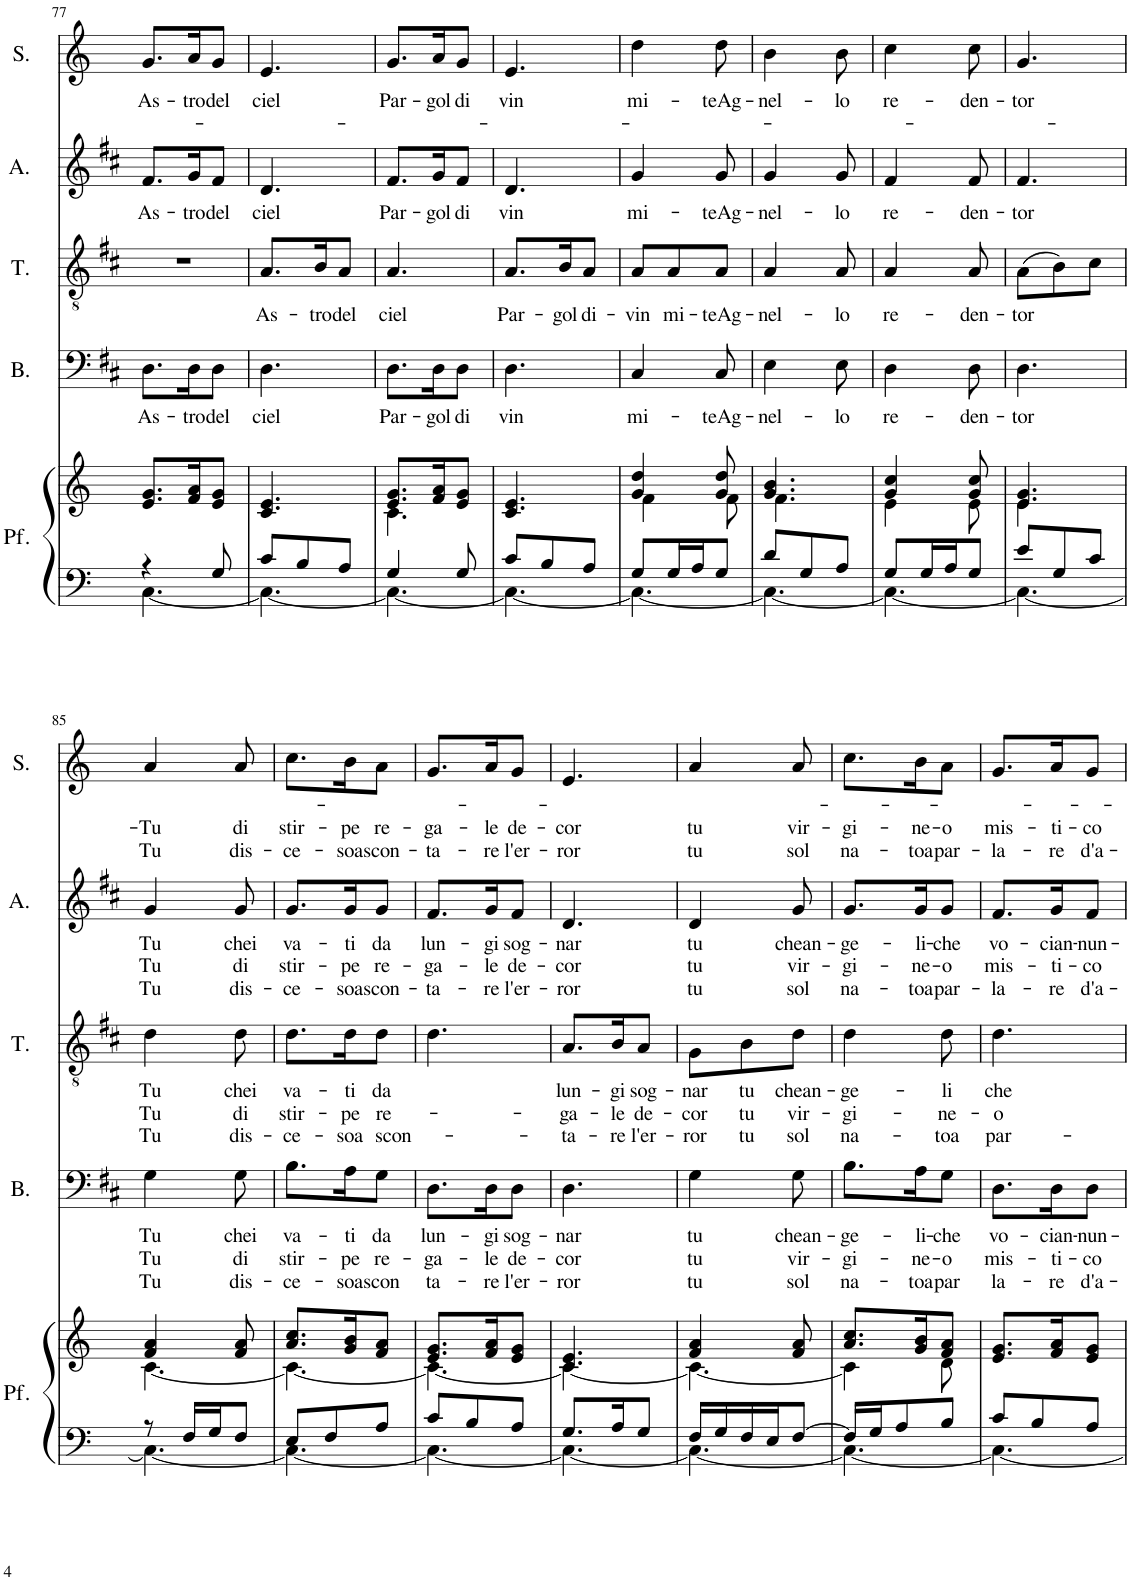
**kern	**kern	**kern	**text	**text	**text	**kern	**text	**text	**text	**kern	**text	**text	**text	**kern	**text	**text	**text
*part5	*part5	*part4	*part4	*part4	*part4	*part3	*part3	*part3	*part3	*part2	*part2	*part2	*part2	*part1	*part1	*part1	*part1
*staff6	*staff5	*staff4	*staff4	*staff4	*staff4	*staff3	*staff3	*staff3	*staff3	*staff2	*staff2	*staff2	*staff2	*staff1	*staff1	*staff1	*staff1
*I"Piano	*	*I"Basso	*	*	*	*I"Tenore	*	*	*	*I"Contralto	*	*	*	*I"Soprano	*	*	*
*	*	*I'B.	*	*	*	*I'T.	*	*	*	*	*	*	*	*I'S.	*	*	*
!!LO:PB:g=z
*clefF4	*clefG2	*clefF4	*	*	*	*clefGv2	*	*	*	*clefG2	*	*	*	*clefG2	*	*	*
*k[]	*k[]	*k[f#c#]	*	*	*	*k[f#c#]	*	*	*	*k[f#c#]	*	*	*	*k[]	*	*	*
*M3/8	*M3/8	*M3/8	*	*	*	*M3/8	*	*	*	*M3/8	*	*	*	*M3/8	*	*	*
=77	=77	=77	=77	=77	=77	=77	=77	=77	=77	=77	=77	=77	=77	=77	=77	=77	=77
*^	*	*	*	*	*	*	*	*	*	*	*	*	*	*	*	*	*
!	!	!	!	!LO:LY:b	!	!	!	!	!	!	!	!LO:LY:b	!	!	!	!LO:LY:b	!	!
4r	[4.C\	8.e/ 8.g/L	8.D\L	As-	.	.	4.r	.	.	.	8.f#/L	As-	.	.	8.g/L	As-	.	.
!	!	!	!	!LO:LY:b	!	!	!	!	!	!	!	!LO:LY:b	!	!	!	!LO:LY:b	!	!
.	.	16f/ 16a/K	16D\K	-tro	.	.	.	.	.	.	16g/K	-tro	.	.	16a/K	-tro	.	.
!	!	!	!	!LO:LY:b	!	!	!	!	!	!	!	!LO:LY:b	!	!	!	!LO:LY:b	!	!
8G/	.	8e/ 8g/J	8D\J	del	.	.	.	.	.	.	8f#/J	del	.	.	8g/J	del	.	.
=78	=78	=78	=78	=78	=78	=78	=78	=78	=78	=78	=78	=78	=78	=78	=78	=78	=78	=78
!	!	!	!	!LO:LY:b	!	!	!	!LO:LY:b	!	!	!	!LO:LY:b	!	!	!	!LO:LY:b	!	!
8c/L	4.C\_	4.c/ 4.e/	4.D\	ciel	.	.	8.A/L	As-	.	.	4.d/	ciel	.	.	4.e/	ciel	.	.
8B/	.	.	.	.	.	.	.	.	.	.	.	.	.	.	.	.	.	.
!	!	!	!	!	!	!	!	!LO:LY:b	!	!	!	!	!	!	!	!	!	!
.	.	.	.	.	.	.	16B/K	-tro	.	.	.	.	.	.	.	.	.	.
!	!	!	!	!	!	!	!	!LO:LY:b	!	!	!	!	!	!	!	!	!	!
8A/J	.	.	.	.	.	.	8A/J	del	.	.	.	.	.	.	.	.	.	.
=79	=79	=79	=79	=79	=79	=79	=79	=79	=79	=79	=79	=79	=79	=79	=79	=79	=79	=79
*	*	*^	*	*	*	*	*	*	*	*	*	*	*	*	*	*	*	*
!	!	!	!	!	!LO:LY:b	!	!	!	!LO:LY:b	!	!	!	!LO:LY:b	!	!	!	!LO:LY:b	!	!
4G/	4.C\_	8.e/ 8.g/L	4.c\	8.D\L	Par-	.	.	4.A/	ciel	.	.	8.f#/L	Par-	.	.	8.g/L	Par-	.	.
!	!	!	!	!	!LO:LY:b	!	!	!	!	!	!	!	!LO:LY:b	!	!	!	!LO:LY:b	!	!
.	.	16f/ 16a/K	.	16D\K	-gol	.	.	.	.	.	.	16g/K	-gol	.	.	16a/K	-gol	.	.
!	!	!	!	!	!LO:LY:b	!	!	!	!	!	!	!	!LO:LY:b	!	!	!	!LO:LY:b	!	!
8G/	.	8e/ 8g/J	.	8D\J	di	.	.	.	.	.	.	8f#/J	di	.	.	8g/J	di	.	.
*	*	*v	*v	*	*	*	*	*	*	*	*	*	*	*	*	*	*	*	*
=80	=80	=80	=80	=80	=80	=80	=80	=80	=80	=80	=80	=80	=80	=80	=80	=80	=80	=80
!	!	!	!	!LO:LY:b	!	!	!	!LO:LY:b	!	!	!	!LO:LY:b	!	!	!	!LO:LY:b	!	!
8c/L	4.C\_	4.c/ 4.e/	4.D\	vin	.	.	8.A/L	Par-	.	.	4.d/	vin	.	.	4.e/	vin	.	.
8B/	.	.	.	.	.	.	.	.	.	.	.	.	.	.	.	.	.	.
!	!	!	!	!	!	!	!	!LO:LY:b	!	!	!	!	!	!	!	!	!	!
.	.	.	.	.	.	.	16B/K	-gol	.	.	.	.	.	.	.	.	.	.
!	!	!	!	!	!	!	!	!LO:LY:b	!	!	!	!	!	!	!	!	!	!
8A/J	.	.	.	.	.	.	8A/J	di-	.	.	.	.	.	.	.	.	.	.
=81	=81	=81	=81	=81	=81	=81	=81	=81	=81	=81	=81	=81	=81	=81	=81	=81	=81	=81
*	*	*^	*	*	*	*	*	*	*	*	*	*	*	*	*	*	*	*
!	!	!	!	!	!LO:LY:b	!	!	!	!LO:LY:b	!	!	!	!LO:LY:b	!	!	!	!LO:LY:b	!	!
8G/L	4.C\_	4g/ 4dd/	4f\	4C#/	mi-	.	.	8A/L	-vin	.	.	4g/	mi-	.	.	4dd\	mi-	.	.
!	!	!	!	!	!	!	!	!	!LO:LY:b	!	!	!	!	!	!	!	!	!	!
16G/L	.	.	.	.	.	.	.	8A/	mi-	.	.	.	.	.	.	.	.	.	.
16A/J	.	.	.	.	.	.	.	.	.	.	.	.	.	.	.	.	.	.	.
!	!	!	!	!	!LO:LY:b	!	!	!	!LO:LY:b	!	!	!	!LO:LY:b	!	!	!	!LO:LY:b	!	!
8G/J	.	8g/ 8dd/	8f\	8C#/	-teAg-	.	.	8A/J	-teAg-	.	.	8g/	-teAg-	.	.	8dd\	-teAg-	.	.
=82	=82	=82	=82	=82	=82	=82	=82	=82	=82	=82	=82	=82	=82	=82	=82	=82	=82	=82	=82
!	!	!	!	!	!LO:LY:b	!	!	!	!LO:LY:b	!	!	!	!LO:LY:b	!	!	!	!LO:LY:b	!	!
8d/L	4.C\_	4.g/ 4.b/	4.f\	4E\	-nel-	.	.	4A/	-nel-	.	.	4g/	-nel-	.	.	4b\	-nel-	.	.
8G/	.	.	.	.	.	.	.	.	.	.	.	.	.	.	.	.	.	.	.
!	!	!	!	!	!LO:LY:b	!	!	!	!LO:LY:b	!	!	!	!LO:LY:b	!	!	!	!LO:LY:b	!	!
8A/J	.	.	.	8E\	lo	.	.	8A/	-lo	.	.	8g/	lo	.	.	8b\	lo	.	.
=83	=83	=83	=83	=83	=83	=83	=83	=83	=83	=83	=83	=83	=83	=83	=83	=83	=83	=83	=83
!	!	!	!	!	!LO:LY:b	!	!	!	!LO:LY:b	!	!	!	!LO:LY:b	!	!	!	!LO:LY:b	!	!
8G/L	4.C\_	4g/ 4cc/	4e\	4D\	re-	.	.	4A/	re-	.	.	4f#/	re-	.	.	4cc\	re-	.	.
16G/L	.	.	.	.	.	.	.	.	.	.	.	.	.	.	.	.	.	.	.
16A/J	.	.	.	.	.	.	.	.	.	.	.	.	.	.	.	.	.	.	.
!	!	!	!	!	!LO:LY:b	!	!	!	!LO:LY:b	!	!	!	!LO:LY:b	!	!	!	!LO:LY:b	!	!
8G/J	.	8g/ 8cc/	8e\	8D\	-den-	.	.	8A/	-den-	.	.	8f#/	-den-	.	.	8cc\	-den-	.	.
=84	=84	=84	=84	=84	=84	=84	=84	=84	=84	=84	=84	=84	=84	=84	=84	=84	=84	=84	=84
!	!	!	!	!	!LO:LY:b	!	!	!	!LO:LY:b	!	!	!	!LO:LY:b	!	!	!	!LO:LY:b	!	!
8e/L	4.C\_	4.e/ 4.g/	4.e\	4.D\	-tor	.	.	(8A\L	-tor	.	.	4.f#/	-tor	.	.	4.g/	-tor	.	.
8G/	.	.	.	.	.	.	.	8B\)	.	.	.	.	.	.	.	.	.	.	.
8c/J	.	.	.	.	.	.	.	8c#\J	.	.	.	.	.	.	.	.	.	.	.
!!LO:LB:g=z
=85	=85	=85	=85	=85	=85	=85	=85	=85	=85	=85	=85	=85	=85	=85	=85	=85	=85	=85	=85
!	!	!	!	!	!LO:LY:b	!LO:LY:b	!LO:LY:b	!	!LO:LY:b	!LO:LY:b	!LO:LY:b	!	!LO:LY:b	!LO:LY:b	!LO:LY:b	!	!	!LO:LY:b	!LO:LY:b
8r	4.C\_	4f/ 4a/	[4.c\	4G\	Tu	Tu	Tu	4d\	Tu	Tu	Tu	4g/	Tu	Tu	Tu	4a/	.	Tu	Tu
16F/LL	.	.	.	.	.	.	.	.	.	.	.	.	.	.	.	.	.	.	.
16G/J	.	.	.	.	.	.	.	.	.	.	.	.	.	.	.	.	.	.	.
!	!	!	!	!	!LO:LY:b	!LO:LY:b	!LO:LY:b	!	!LO:LY:b	!LO:LY:b	!LO:LY:b	!	!LO:LY:b	!LO:LY:b	!LO:LY:b	!	!	!LO:LY:b	!LO:LY:b
8F/J	.	8f/ 8a/	.	8G\	chei	di	dis-	8d\	chei	di	dis-	8g/	chei	di	dis-	8a/	.	di	dis-
=86	=86	=86	=86	=86	=86	=86	=86	=86	=86	=86	=86	=86	=86	=86	=86	=86	=86	=86	=86
!	!	!	!	!	!LO:LY:b	!LO:LY:b	!LO:LY:b	!	!LO:LY:b	!LO:LY:b	!LO:LY:b	!	!LO:LY:b	!LO:LY:b	!LO:LY:b	!	!	!LO:LY:b	!LO:LY:b
8E/L	4.C\_	8.a/ 8.cc/L	4.c\_	8.B\L	va-	stir-	-ce-	8.d\L	va-	stir-	-ce-	8.g/L	va-	stir-	-ce-	8.cc\L	.	stir-	-ce-
8F/	.	.	.	.	.	.	.	.	.	.	.	.	.	.	.	.	.	.	.
!	!	!	!	!	!LO:LY:b	!LO:LY:b	!LO:LY:b	!	!LO:LY:b	!LO:LY:b	!LO:LY:b	!	!LO:LY:b	!LO:LY:b	!LO:LY:b	!	!	!LO:LY:b	!LO:LY:b
.	.	16g/ 16b/K	.	16A\K	-ti	-pe	-soa	16d\K	-ti	-pe	-soa	16g/K	-ti	-pe	-soa	16b\K	.	-pe	-soa
!	!	!	!	!	!LO:LY:b	!LO:LY:b	!LO:LY:b	!	!LO:LY:b	!LO:LY:b	!LO:LY:b	!	!LO:LY:b	!LO:LY:b	!LO:LY:b	!	!	!LO:LY:b	!LO:LY:b
8A/J	.	8f/ 8a/J	.	8G\J	da	re-	scon	8d\J	da	re-	scon-	8g/J	da	re-	scon-	8a\J	.	re-	scon-
=87	=87	=87	=87	=87	=87	=87	=87	=87	=87	=87	=87	=87	=87	=87	=87	=87	=87	=87	=87
!	!	!	!	!	!LO:LY:b	!LO:LY:b	!LO:LY:b	!	!	!	!	!	!LO:LY:b	!LO:LY:b	!LO:LY:b	!	!	!LO:LY:b	!LO:LY:b
8c/L	4.C\_	8.e/ 8.g/L	4.c\_	8.D\L	lun-	-ga-	ta-	4.d\	.	.	.	8.f#/L	lun-	-ga-	-ta-	8.g/L	.	-ga-	-ta-
8B/	.	.	.	.	.	.	.	.	.	.	.	.	.	.	.	.	.	.	.
!	!	!	!	!	!LO:LY:b	!LO:LY:b	!LO:LY:b	!	!	!	!	!	!LO:LY:b	!LO:LY:b	!LO:LY:b	!	!	!LO:LY:b	!LO:LY:b
.	.	16f/ 16a/K	.	16D\K	-gi	-le	-re	.	.	.	.	16g/K	-gi	-le	-re	16a/K	.	-le	-re
!	!	!	!	!	!LO:LY:b	!LO:LY:b	!LO:LY:b	!	!	!	!	!	!LO:LY:b	!LO:LY:b	!LO:LY:b	!	!	!LO:LY:b	!LO:LY:b
8A/J	.	8e/ 8g/J	.	8D\J	sog-	de-	l'er-	.	.	.	.	8f#/J	sog-	de-	l'er-	8g/J	.	de-	l'er-
=88	=88	=88	=88	=88	=88	=88	=88	=88	=88	=88	=88	=88	=88	=88	=88	=88	=88	=88	=88
!	!	!	!	!	!LO:LY:b	!LO:LY:b	!LO:LY:b	!	!LO:LY:b	!LO:LY:b	!LO:LY:b	!	!LO:LY:b	!LO:LY:b	!LO:LY:b	!	!	!LO:LY:b	!LO:LY:b
8.G/L	4.C\_	4.c/ 4.e/	4.c\_	4.D\	-nar	-cor	-ror	8.A/L	lun-	-ga-	-ta-	4.d/	-nar	-cor	-ror	4.e/	.	-cor	-ror
!	!	!	!	!	!	!	!	!	!LO:LY:b	!LO:LY:b	!LO:LY:b	!	!	!	!	!	!	!	!
16A/K	.	.	.	.	.	.	.	16B/K	-gi	-le	-re	.	.	.	.	.	.	.	.
!	!	!	!	!	!	!	!	!	!LO:LY:b	!LO:LY:b	!LO:LY:b	!	!	!	!	!	!	!	!
8G/J	.	.	.	.	.	.	.	8A/J	sog-	de-	l'er-	.	.	.	.	.	.	.	.
=89	=89	=89	=89	=89	=89	=89	=89	=89	=89	=89	=89	=89	=89	=89	=89	=89	=89	=89	=89
!	!	!	!	!	!LO:LY:b	!LO:LY:b	!LO:LY:b	!	!LO:LY:b	!LO:LY:b	!LO:LY:b	!	!LO:LY:b	!LO:LY:b	!LO:LY:b	!	!	!LO:LY:b	!LO:LY:b
16F/LL	4.C\_	4f/ 4a/	4.c\_	4G\	tu	tu	tu	8G\L	-nar	-cor	-ror	4d/	tu	tu	tu	4a/	.	tu	tu
16G/	.	.	.	.	.	.	.	.	.	.	.	.	.	.	.	.	.	.	.
!	!	!	!	!	!	!	!	!	!LO:LY:b	!LO:LY:b	!LO:LY:b	!	!	!	!	!	!	!	!
16F/	.	.	.	.	.	.	.	8B\	tu	tu	tu	.	.	.	.	.	.	.	.
16E/J	.	.	.	.	.	.	.	.	.	.	.	.	.	.	.	.	.	.	.
!	!	!	!	!	!LO:LY:b	!LO:LY:b	!LO:LY:b	!	!LO:LY:b	!LO:LY:b	!LO:LY:b	!	!LO:LY:b	!LO:LY:b	!LO:LY:b	!	!	!LO:LY:b	!LO:LY:b
[8F/J	.	8f/ 8a/	.	8G\	chean-	vir-	sol	8d\J	chean-	vir-	sol	8g/	chean-	vir-	sol	8a/	.	vir-	sol
=90	=90	=90	=90	=90	=90	=90	=90	=90	=90	=90	=90	=90	=90	=90	=90	=90	=90	=90	=90
!	!	!	!	!	!LO:LY:b	!LO:LY:b	!LO:LY:b	!	!LO:LY:b	!LO:LY:b	!LO:LY:b	!	!LO:LY:b	!LO:LY:b	!LO:LY:b	!	!	!LO:LY:b	!LO:LY:b
16F/LL]	4.C\_	8.a/ 8.cc/L	4c\]	8.B\L	-ge-	-gi-	na-	4d\	-ge-	-gi-	na-	8.g/L	-ge-	-gi-	na-	8.cc\L	.	-gi-	na-
16G/J	.	.	.	.	.	.	.	.	.	.	.	.	.	.	.	.	.	.	.
8A/	.	.	.	.	.	.	.	.	.	.	.	.	.	.	.	.	.	.	.
!	!	!	!	!	!LO:LY:b	!LO:LY:b	!LO:LY:b	!	!	!	!	!	!LO:LY:b	!LO:LY:b	!LO:LY:b	!	!	!LO:LY:b	!LO:LY:b
.	.	16g/ 16b/K	.	16A\K	-li-	-ne-	-toa	.	.	.	.	16g/K	-li-	-ne-	-toa	16b\K	.	-ne-	-toa
!	!	!	!	!	!LO:LY:b	!LO:LY:b	!LO:LY:b	!	!LO:LY:b	!LO:LY:b	!LO:LY:b	!	!LO:LY:b	!LO:LY:b	!LO:LY:b	!	!	!LO:LY:b	!LO:LY:b
8B/J	.	8f/ 8a/J	8d\	8G\J	-che	-o	par	8d\	-li	-ne-	-toa	8g/J	-che	-o	par-	8a\J	.	-o	par-
=91	=91	=91	=91	=91	=91	=91	=91	=91	=91	=91	=91	=91	=91	=91	=91	=91	=91	=91	=91
!	!	!	!	!	!LO:LY:b	!LO:LY:b	!LO:LY:b	!	!LO:LY:b	!LO:LY:b	!LO:LY:b	!	!LO:LY:b	!LO:LY:b	!LO:LY:b	!	!	!LO:LY:b	!LO:LY:b
*	*	*v	*v	*	*	*	*	*	*	*	*	*	*	*	*	*	*	*	*
8c/L	4.C\_	8.e/ 8.g/L	8.D\L	vo-	mis-	la-	4.d\	che	-o	par-	8.f#/L	vo-	mis-	-la-	8.g/L	.	mis-	-la-
8B/	.	.	.	.	.	.	.	.	.	.	.	.	.	.	.	.	.	.
!	!	!	!	!LO:LY:b	!LO:LY:b	!LO:LY:b	!	!	!	!	!	!LO:LY:b	!LO:LY:b	!LO:LY:b	!	!	!LO:LY:b	!LO:LY:b
.	.	16f/ 16a/K	16D\K	-cian-	-ti-	-re	.	.	.	.	16g/K	-cian-	-ti-	-re	16a/K	.	-ti-	-re
!	!	!	!	!LO:LY:b	!LO:LY:b	!LO:LY:b	!	!	!	!	!	!LO:LY:b	!LO:LY:b	!LO:LY:b	!	!	!LO:LY:b	!LO:LY:b
8A/J	.	8e/ 8g/J	8D\J	-nun-	-co	d'a-	.	.	.	.	8f#/J	-nun-	-co	d'a-	8g/J	.	-co	d'a-
*v	*v	*	*	*	*	*	*	*	*	*	*	*	*	*	*	*	*	*
=	=	=	=	=	=	=	=	=	=	=	=	=	=	=	=	=	=
*-	*-	*-	*-	*-	*-	*-	*-	*-	*-	*-	*-	*-	*-	*-	*-	*-	*-
